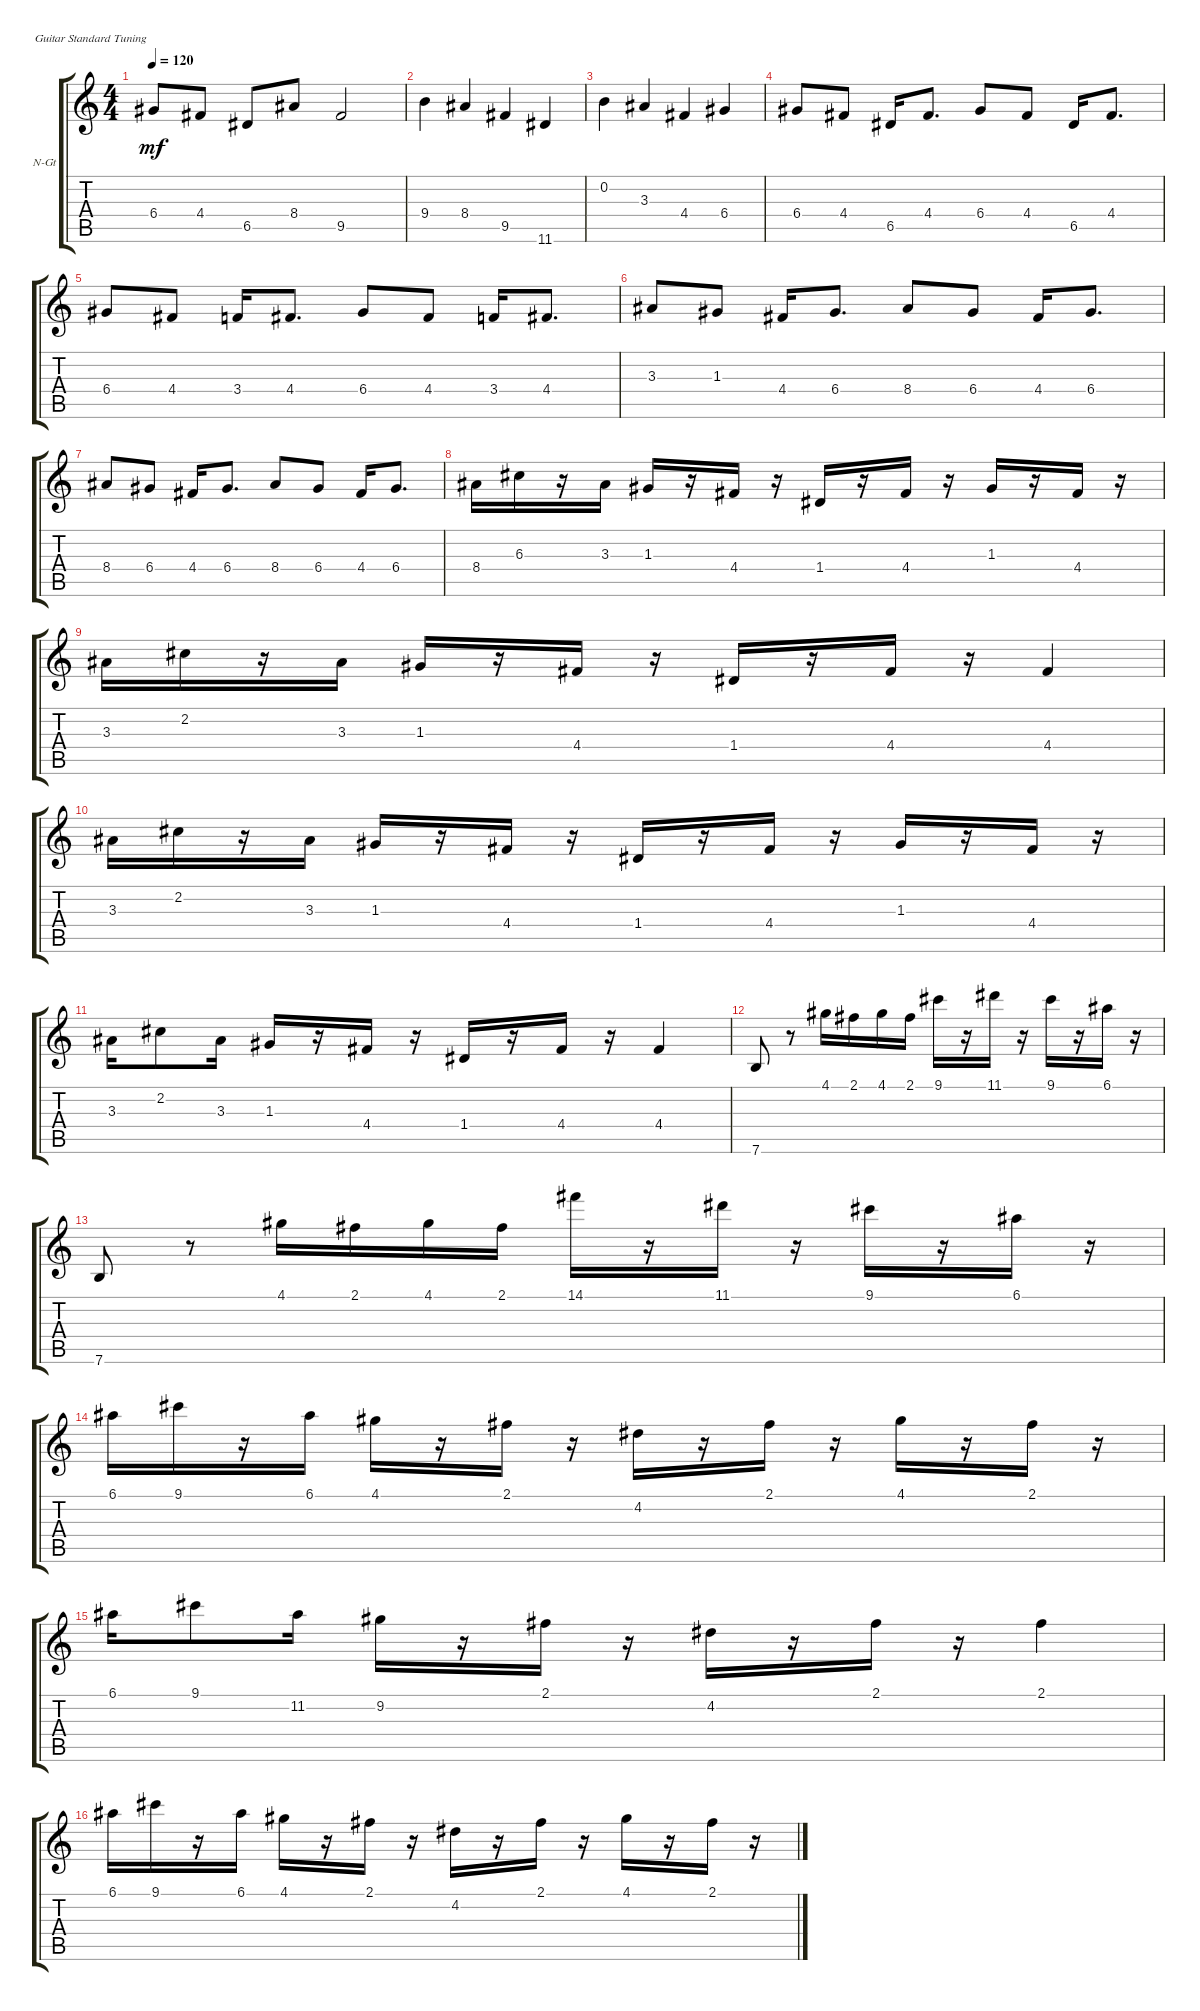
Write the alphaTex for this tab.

\defaultSystemsLayout 4
\bracketExtendMode groupsimilarinstruments
\firstSystemTrackNameOrientation horizontal
\otherSystemsTrackNameOrientation horizontal
\track ("Nylon Guitar" "N-Gt") {instrument acousticguitarnylon}
\staff {score tabs}
\tuning (E4 B3 G3 D3 A2 E2)
\ts (4 4)
\tempo 120
\clef g2
\ks c
6.4.8{dy mf} 4.4.8 6.5.8 8.4.8 9.5.2 |
9.4.4 8.4.4 9.5.4 11.6.4 |
0.2.4 3.3.4 4.4.4 6.4.4 |
6.4.8 4.4.8 6.5.16 4.4.8{d} 6.4.8 4.4.8 6.5.16 4.4.8{d} |
6.4.8 4.4.8 3.4.16 4.4.8{d} 6.4.8 4.4.8 3.4.16 4.4.8{d} |
3.3.8 1.3.8 4.4.16 6.4.8{d} 8.4.8 6.4.8 4.4.16 6.4.8{d} |
8.4.8 6.4.8 4.4.16 6.4.8{d} 8.4.8 6.4.8 4.4.16 6.4.8{d} |
8.4.16 6.3.16 r.16 3.3.16 1.3.16 r.16 4.4.16 r.16 1.4.16 r.16 4.4.16 r.16 1.3.16 r.16 4.4.16 r.16 |
3.3.16 2.2.16 r.16 3.3.16 1.3.16 r.16 4.4.16 r.16 1.4.16 r.16 4.4.16 r.16 4.4.4 |
3.3.16 2.2.16 r.16 3.3.16 1.3.16 r.16 4.4.16 r.16 1.4.16 r.16 4.4.16 r.16 1.3.16 r.16 4.4.16 r.16 |
3.3.16 2.2.8 3.3.16 1.3.16 r.16 4.4.16 r.16 1.4.16 r.16 4.4.16 r.16 4.4.4 |
7.6.8 r.8 4.1.16 2.1.16 4.1.16 2.1.16 9.1.16 r.16 11.1.16 r.16 9.1.16 r.16 6.1.16 r.16 |
7.6.8 r.8 4.1.16 2.1.16 4.1.16 2.1.16 14.1.16 r.16 11.1.16 r.16 9.1.16 r.16 6.1.16 r.16 |
6.1.16 9.1.16 r.16 6.1.16 4.1.16 r.16 2.1.16 r.16 4.2.16 r.16 2.1.16 r.16 4.1.16 r.16 2.1.16 r.16 |
6.1.16 9.1.8 11.2.16 9.2.16 r.16 2.1.16 r.16 4.2.16 r.16 2.1.16 r.16 2.1.4 |
6.1.16 9.1.16 r.16 6.1.16 4.1.16 r.16 2.1.16 r.16 4.2.16 r.16 2.1.16 r.16 4.1.16 r.16 2.1.16 r.16
